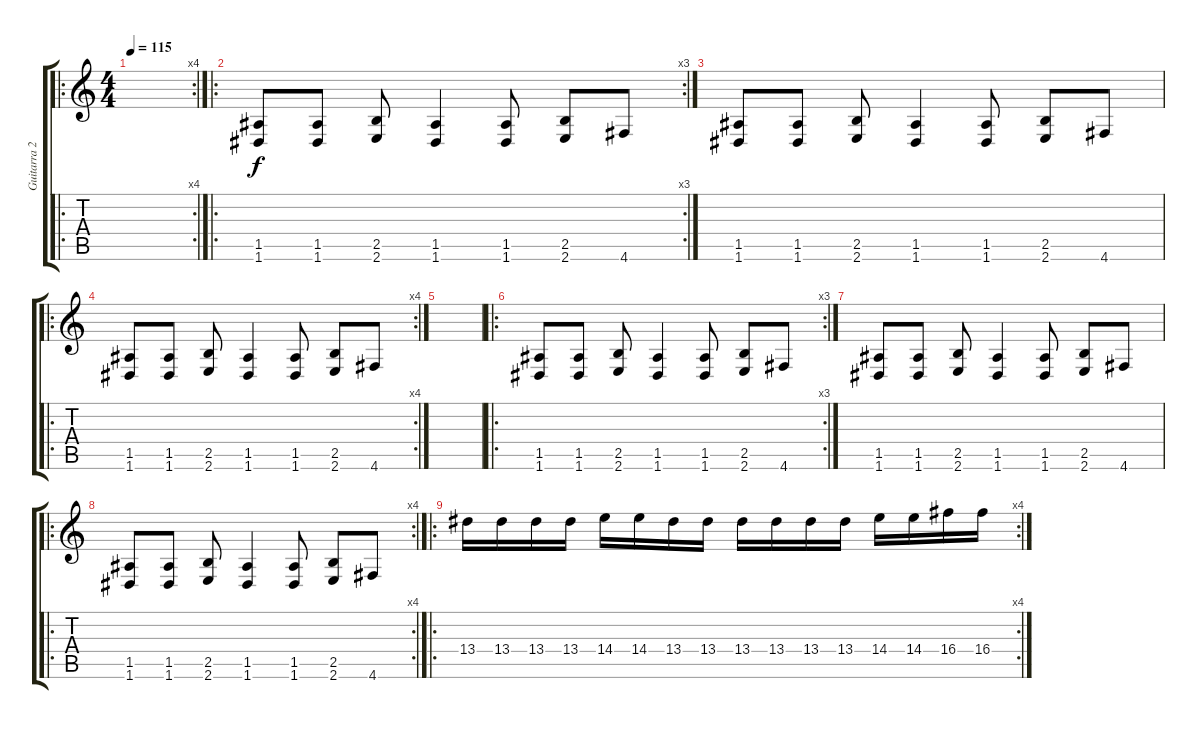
\track ("Guitarra 2" "Guitarra 2") {instrument distortionguitar}
\staff {score tabs}
\tuning (E4 B3 G3 D3 A2 D2) {hide}
\ro
\rc 4
\ts (4 4)
\tempo 115
\clef g2
\ks c
|
\ro
\rc 3
(1.5 1.6).8 (1.5 1.6).8 (2.5 2.6).8 (1.5 1.6).4 (1.5 1.6).8 (2.5 2.6).8 4.6.8 |
(1.5 1.6).8 (1.5 1.6).8 (2.5 2.6).8 (1.5 1.6).4 (1.5 1.6).8 (2.5 2.6).8 4.6.8 |
\ro
\rc 4
(1.5 1.6).8 (1.5 1.6).8 (2.5 2.6).8 (1.5 1.6).4 (1.5 1.6).8 (2.5 2.6).8 4.6.8 |
|
\ro
\rc 3
(1.5 1.6).8 (1.5 1.6).8 (2.5 2.6).8 (1.5 1.6).4 (1.5 1.6).8 (2.5 2.6).8 4.6.8 |
(1.5 1.6).8 (1.5 1.6).8 (2.5 2.6).8 (1.5 1.6).4 (1.5 1.6).8 (2.5 2.6).8 4.6.8 |
\ro
\rc 4
(1.5 1.6).8 (1.5 1.6).8 (2.5 2.6).8 (1.5 1.6).4 (1.5 1.6).8 (2.5 2.6).8 4.6.8 |
\ro
\rc 4
13.4.16 13.4.16 13.4.16 13.4.16 14.4.16 14.4.16 13.4.16 13.4.16 13.4.16 13.4.16 13.4.16 13.4.16 14.4.16 14.4.16 16.4.16 16.4.16
